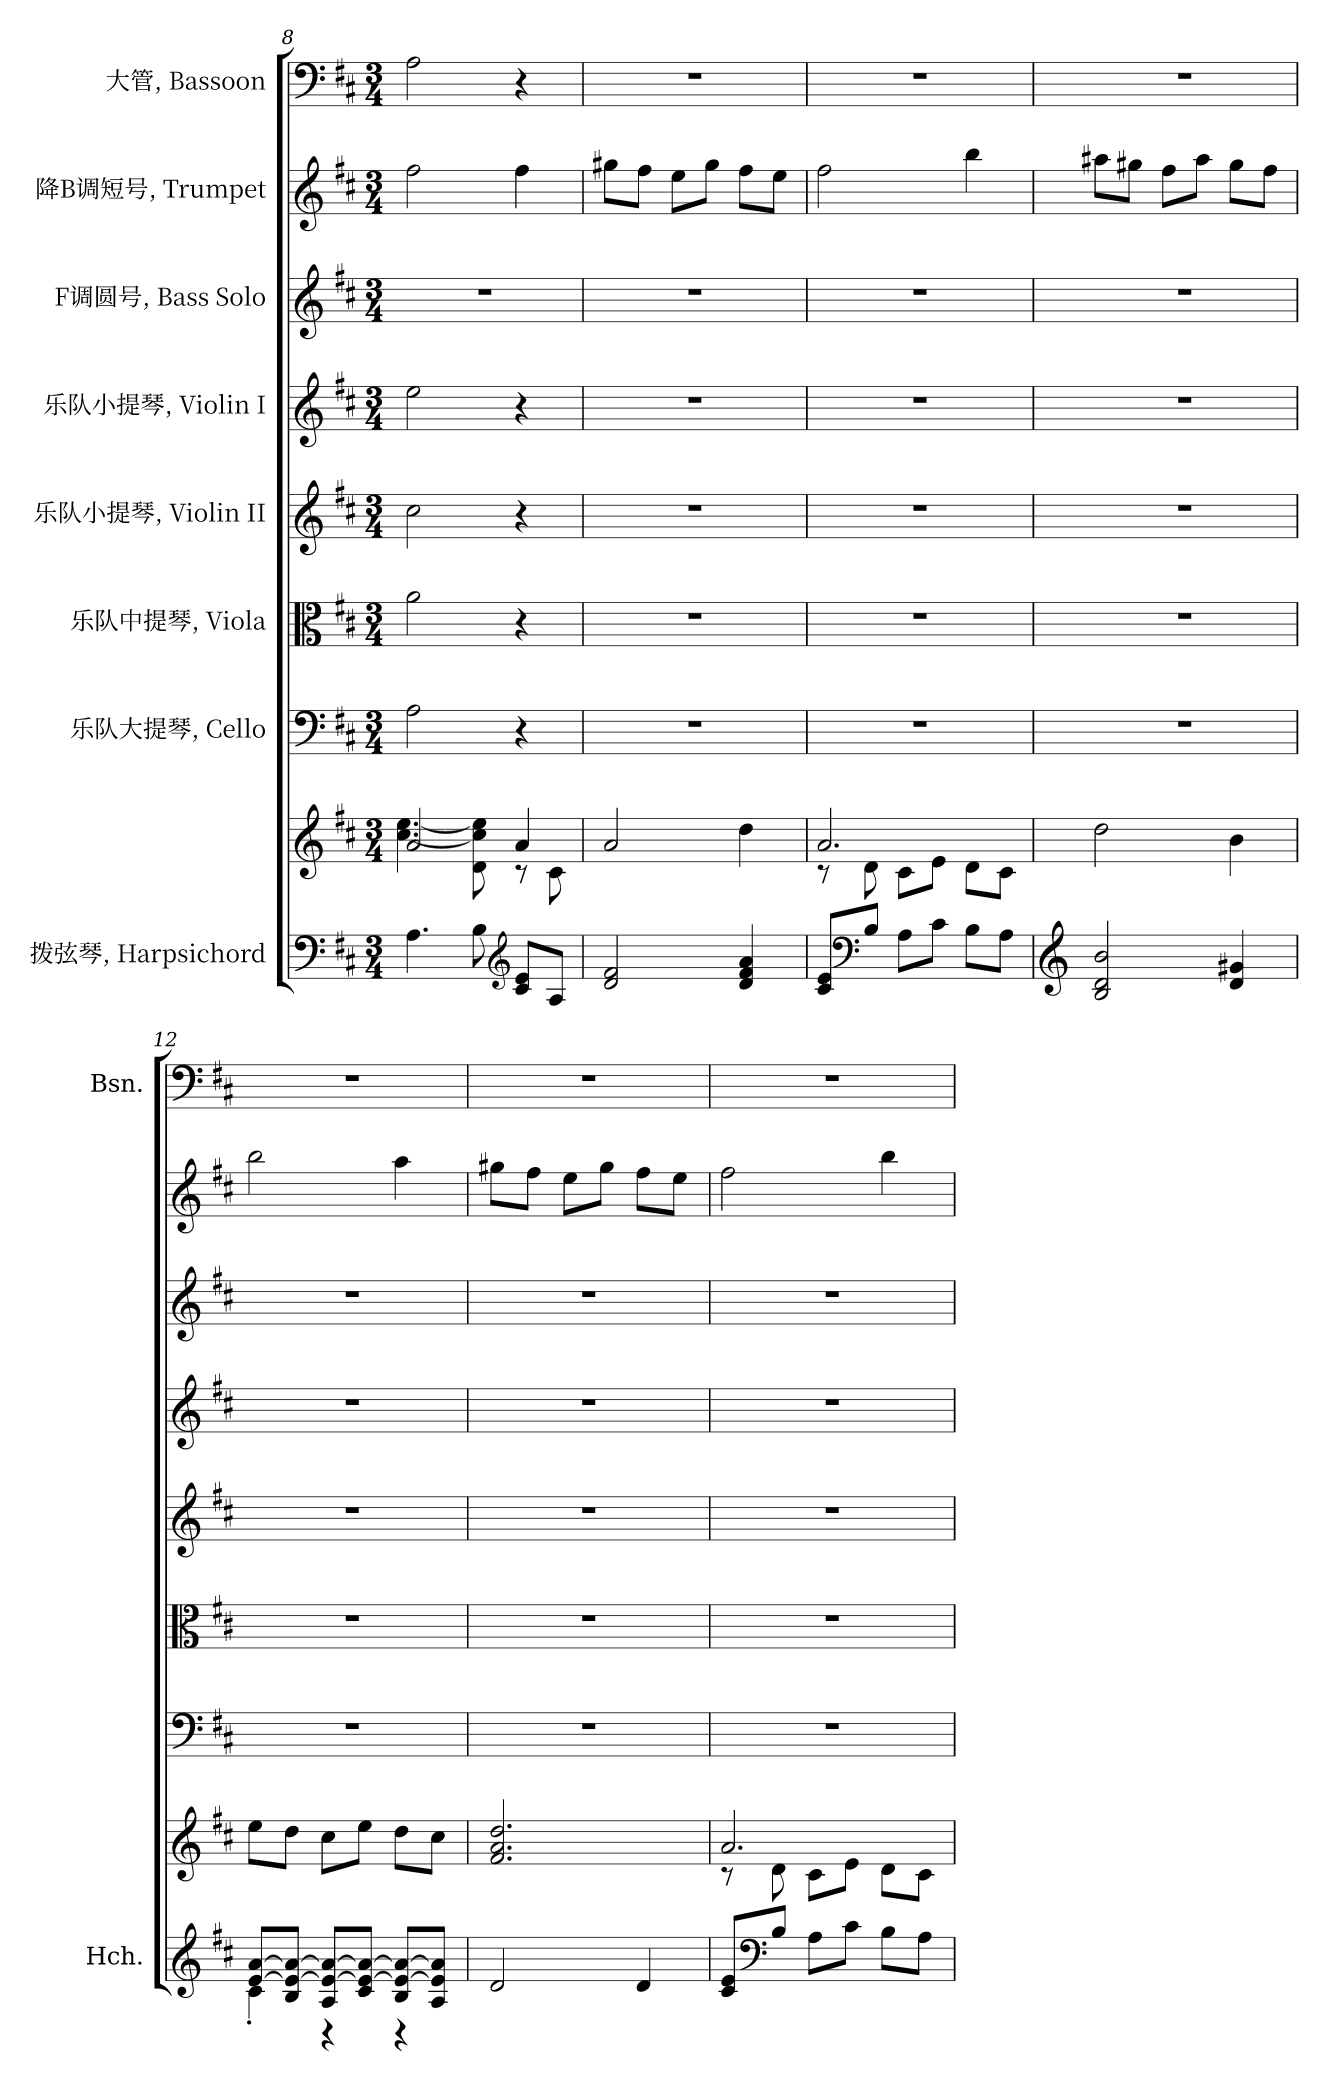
**kern	**kern	**kern	**kern	**kern	**kern	**kern	**kern	**kern
*part8	*part8	*part7	*part6	*part5	*part4	*part3	*part2	*part1
*staff9	*staff8	*staff7	*staff6	*staff5	*staff4	*staff3	*staff2	*staff1
*I"拨弦琴, Harpsichord	*	*I"乐队大提琴, Cello	*I"乐队中提琴, Viola	*I"乐队小提琴, Violin II	*I"乐队小提琴, Violin I	*I"F调圆号, Bass Solo	*I"降B调短号, Trumpet	*I"大管, Bassoon
*I'Hch.	*	*	*	*	*	*	*	*I'Bsn.
*clefF4	*clefG2	*clefF4	*clefC3	*clefG2	*clefG2	*clefG2	*clefG2	*clefF4
*	*	*	*	*	*	*ITrd4c7	*ITrd1c2	*
*k[f#c#]	*k[f#c#]	*k[f#c#]	*k[f#c#]	*k[f#c#]	*k[f#c#]	*k[f#]	*k[]	*k[f#c#]
*M3/4	*M3/4	*M3/4	*M3/4	*M3/4	*M3/4	*M3/4	*M3/4	*M3/4
=8	=8	=8	=8	=8	=8	=8	=8	=8
*	*^	*	*	*	*	*	*	*
4.A\	2a/	[4.cc#\ [4.ee\	2A\	2a\	2cc#\	2ee\	2.r	2ee\	2A\
8B\	.	8d\ 8cc#\] 8ee\]	.	.	.	.	.	.	.
*clefG2	*	*	*	*	*	*	*	*	*
8c#/ 8e/L	4a/	8r	4r	4r	4r	4r	.	4ee\	4r
8A/J	.	8c#\	.	.	.	.	.	.	.
*	*v	*v	*	*	*	*	*	*	*
!!LO:PB:g=z
=9	=9	=9	=9	=9	=9	=9	=9	=9
2d/ 2f#/	2a/	2.r	2.r	2.r	2.r	2.r	8ff#X\L	2.r
.	.	.	.	.	.	.	8ee\J	.
.	.	.	.	.	.	.	8dd\L	.
.	.	.	.	.	.	.	8ff#\J	.
4d/ 4f#/ 4a/	4dd\	.	.	.	.	.	8ee\L	.
.	.	.	.	.	.	.	8dd\J	.
=10	=10	=10	=10	=10	=10	=10	=10	=10
*	*^	*	*	*	*	*	*	*
8c#/ 8e/L	2.a/	8r	2.r	2.r	2.r	2.r	2.r	2ee\	2.r
*clefF4	*	*	*	*	*	*	*	*	*
8B/J	.	8d\	.	.	.	.	.	.	.
8A\L	.	8c#\L	.	.	.	.	.	.	.
8c#\J	.	8e\J	.	.	.	.	.	.	.
8B\L	.	8d\L	.	.	.	.	.	4aa\	.
8A\J	.	8c#\J	.	.	.	.	.	.	.
*	*v	*v	*	*	*	*	*	*	*
=11	=11	=11	=11	=11	=11	=11	=11	=11
*clefG2	*	*	*	*	*	*	*	*
2B/ 2d/ 2b/	2dd\	2.r	2.r	2.r	2.r	2.r	8gg#X\L	2.r
.	.	.	.	.	.	.	8ff#X\J	.
.	.	.	.	.	.	.	8ee\L	.
.	.	.	.	.	.	.	8gg#\J	.
4d/ 4g#X/	4b\	.	.	.	.	.	8ff#\L	.
.	.	.	.	.	.	.	8ee\J	.
=12	=12	=12	=12	=12	=12	=12	=12	=12
*^	*	*	*	*	*	*	*	*
[8e/ [8a/L	4c#'\	8ee\L	2.r	2.r	2.r	2.r	2.r	2aa\	2.r
8B/ 8e/_ 8a/_J	.	8dd\J	.	.	.	.	.	.	.
8A/ 8e/_ 8a/_L	4r	8cc#\L	.	.	.	.	.	.	.
8c#/ 8e/_ 8a/_J	.	8ee\J	.	.	.	.	.	.	.
8B/ 8e/_ 8a/_L	4r	8dd\L	.	.	.	.	.	4gg\	.
8A/ 8e/] 8a/]J	.	8cc#\J	.	.	.	.	.	.	.
*v	*v	*	*	*	*	*	*	*	*
!!LO:PB:g=z
=13	=13	=13	=13	=13	=13	=13	=13	=13
2d/	2.f#/ 2.a/ 2.dd/	2.r	2.r	2.r	2.r	2.r	8ff#X\L	2.r
.	.	.	.	.	.	.	8ee\J	.
.	.	.	.	.	.	.	8dd\L	.
.	.	.	.	.	.	.	8ff#\J	.
4d/	.	.	.	.	.	.	8ee\L	.
.	.	.	.	.	.	.	8dd\J	.
=14	=14	=14	=14	=14	=14	=14	=14	=14
*	*^	*	*	*	*	*	*	*
8c#/ 8e/L	2.a/	8r	2.r	2.r	2.r	2.r	2.r	2ee\	2.r
*clefF4	*	*	*	*	*	*	*	*	*
8B/J	.	8d\	.	.	.	.	.	.	.
8A\L	.	8c#\L	.	.	.	.	.	.	.
8c#\J	.	8e\J	.	.	.	.	.	.	.
8B\L	.	8d\L	.	.	.	.	.	4aa\	.
8A\J	.	8c#\J	.	.	.	.	.	.	.
*	*v	*v	*	*	*	*	*	*	*
=	=	=	=	=	=	=	=	=
*-	*-	*-	*-	*-	*-	*-	*-	*-
